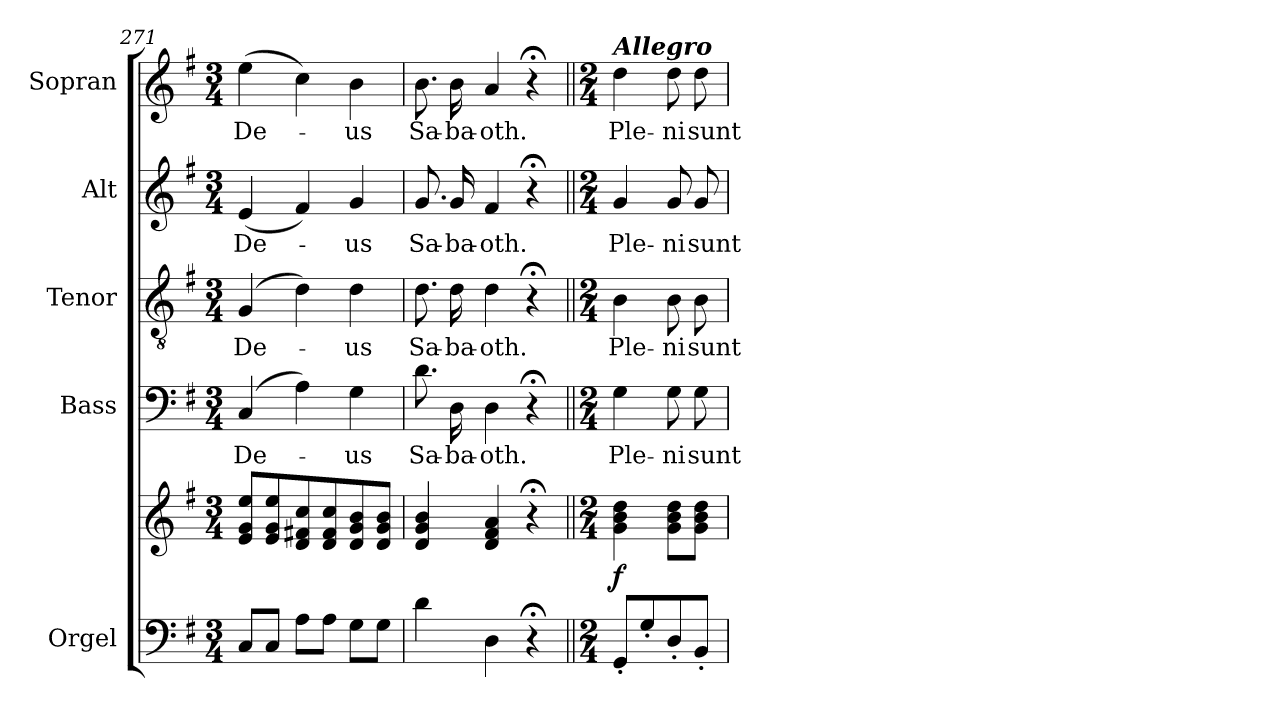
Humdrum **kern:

**kern	**kern	**dynam	**kern	**text	**kern	**text	**kern	**text	**kern	**text
*part5	*part5	*part5	*part4	*part4	*part3	*part3	*part2	*part2	*part1	*part1
*staff6	*staff5	*staff5/6	*staff4	*staff4	*staff3	*staff3	*staff2	*staff2	*staff1	*staff1
*I"Orgel	*	*	*I"Bass	*	*I"Tenor	*	*I"Alt	*	*I"Sopran	*
*I'Org.	*	*	*I'B.	*	*I'T.	*	*I'A.	*	*I'S.	*
!!LO:PB:g=z
*clefF4	*clefG2	*	*clefF4	*	*clefGv2	*	*clefG2	*	*clefG2	*
*k[f#]	*k[f#]	*	*k[f#]	*	*k[f#]	*	*k[f#]	*	*k[f#]	*
*G:	*G:	*	*G:	*	*G:	*	*G:	*	*G:	*
*M3/4	*M3/4	*	*M3/4	*	*M3/4	*	*M3/4	*	*M3/4	*
=271	=271	=271	=271	=271	=271	=271	=271	=271	=271	=271
!	!	!	!	!LO:LY:b	!	!LO:LY:b	!	!LO:LY:b	!	!LO:LY:b
8C/L	8e/ 8g/ 8ee/L	.	(4C/	De-	(4G/	De-	(<4e/	De-	(>4ee\	De-
8C/J	8e/ 8g/ 8ee/	.	.	.	.	.	.	.	.	.
8A\L	8d/ 8f#X/ 8cc/	.	4A\)	.	4d\)	.	4f#/)	.	4cc\)	.
8A\J	8d/ 8f#/ 8cc/	.	.	.	.	.	.	.	.	.
!	!	!	!	!LO:LY:b	!	!LO:LY:b	!	!LO:LY:b	!	!LO:LY:b
8G\L	8d/ 8g/ 8b/	.	4G\	-us	4d\	-us	4g/	-us	4b\	-us
8G\J	8d/ 8g/ 8b/J	.	.	.	.	.	.	.	.	.
=272	=272	=272	=272	=272	=272	=272	=272	=272	=272	=272
!	!	!	!	!LO:LY:b	!	!LO:LY:b	!	!LO:LY:b	!	!LO:LY:b
4d\	4d/ 4g/ 4b/	.	8.d\	Sa-	8.d\	Sa-	8.g/	Sa-	8.b\	Sa-
!	!	!	!	!LO:LY:b	!	!LO:LY:b	!	!LO:LY:b	!	!LO:LY:b
.	.	.	16D\	-ba-	16d\	-ba-	16g/	-ba-	16b\	-ba-
!	!	!	!	!LO:LY:b	!	!LO:LY:b	!	!LO:LY:b	!	!LO:LY:b
4D\	4d/ 4f#/ 4a/	.	4D\	-oth.	4d\	-oth.	4f#/	-oth.	4a/	-oth.
4r;<	4r;<	.	4r;<	.	4r;<	.	4r;<	.	4r;<	.
=273||	=273||	=273||	=273||	=273||	=273||	=273||	=273||	=273||	=273||	=273||
*M2/4	*M2/4	*	*M2/4	*	*M2/4	*	*M2/4	*	*M2/4	*
!	!	!	!	!	!	!	!	!	!LO:TX:a:Bi:t=Allegro	!
!	!	!LO:DY:b	!	!LO:LY:b	!	!LO:LY:b	!	!LO:LY:b	!	!LO:LY:b
8GG'</L	4g\ 4b\ 4dd\	f	4G\	Ple-	4B\	Ple-	4g/	Ple-	4dd\	Ple-
8G'</	.	.	.	.	.	.	.	.	.	.
!	!	!	!	!LO:LY:b	!	!LO:LY:b	!	!LO:LY:b	!	!LO:LY:b
8D'</	8g\ 8b\ 8dd\L	.	8G\	-ni	8B\	-ni	8g/	-ni	8dd\	-ni
!	!	!	!	!LO:LY:b	!	!LO:LY:b	!	!LO:LY:b	!	!LO:LY:b
8BB'</J	8g\ 8b\ 8dd\J	.	8G\	sunt	8B\	sunt	8g/	sunt	8dd\	sunt
=	=	=	=	=	=	=	=	=	=	=
*-	*-	*-	*-	*-	*-	*-	*-	*-	*-	*-
